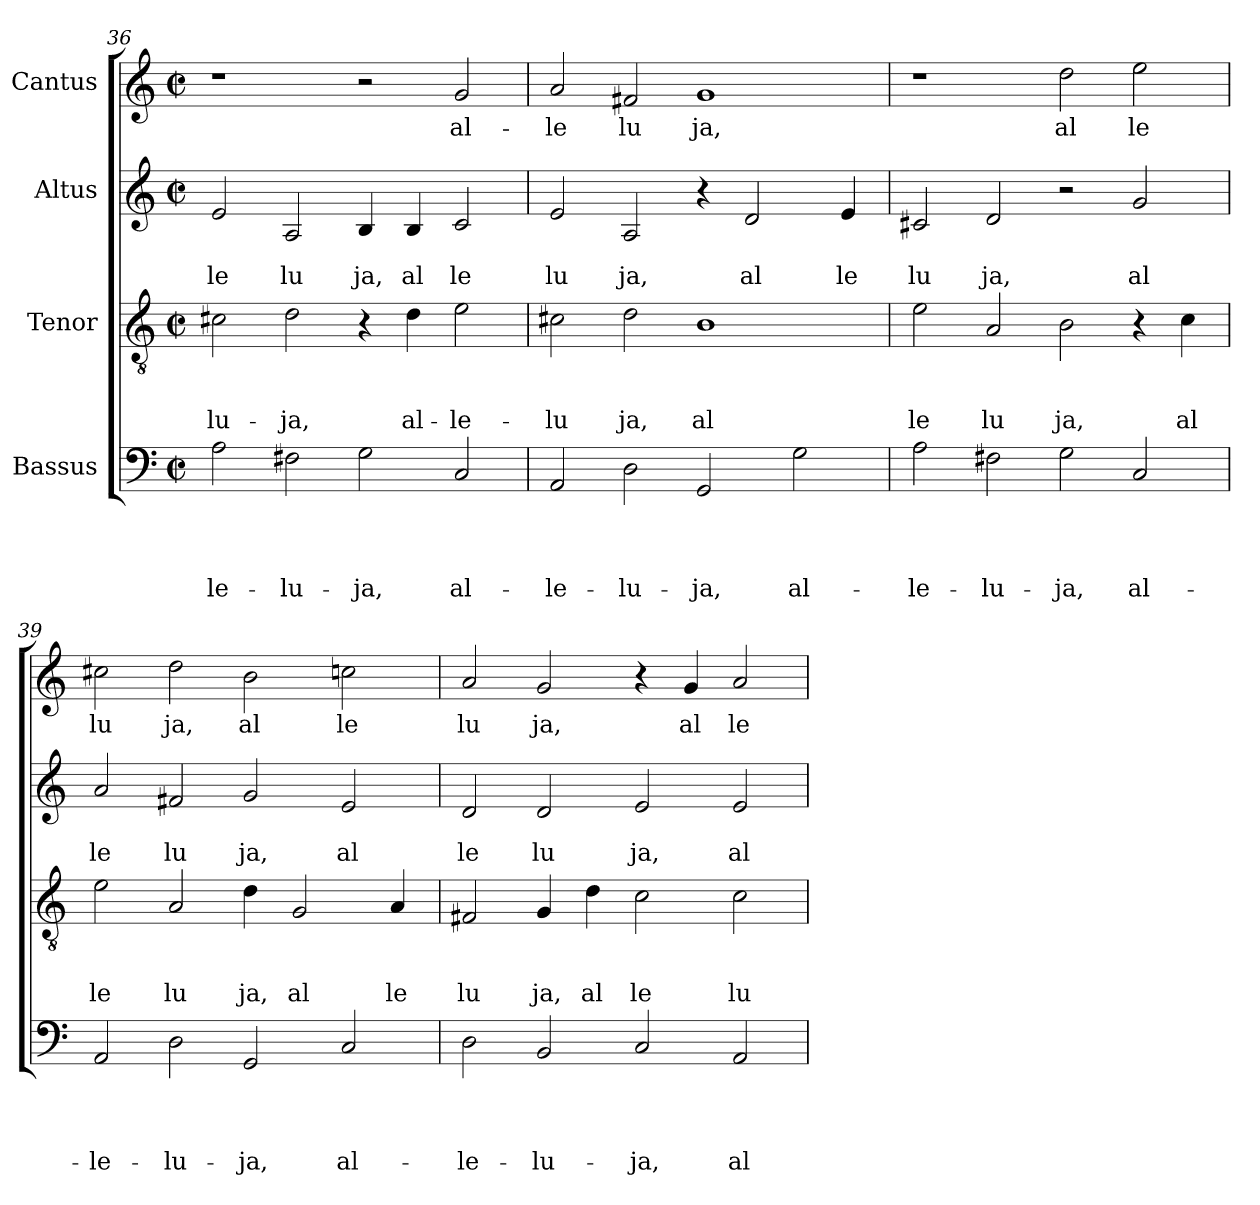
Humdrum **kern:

**kern	**text	**text	**text	**text	**kern	**text	**text	**text	**kern	**text	**text	**kern	**text
*part4	*part4	*part4	*part4	*part4	*part3	*part3	*part3	*part3	*part2	*part2	*part2	*part1	*part1
*staff4	*staff4	*staff4	*staff4	*staff4	*staff3	*staff3	*staff3	*staff3	*staff2	*staff2	*staff2	*staff1	*staff1
*I"Bassus	*	*	*	*	*I"Tenor	*	*	*	*I"Altus	*	*	*I"Cantus	*
*clefF4	*	*	*	*	*clefGv2	*	*	*	*clefG2	*	*	*clefG2	*
*k[]	*	*	*	*	*k[]	*	*	*	*k[]	*	*	*k[]	*
*C:	*	*	*	*	*C:	*	*	*	*C:	*	*	*C:	*
*M2/2	*	*	*	*	*M2/2	*	*	*	*M2/2	*	*	*M2/2	*
*met(c|)	*	*	*	*	*met(c|)	*	*	*	*met(c|)	*	*	*met(c|)	*
=36	=36	=36	=36	=36	=36	=36	=36	=36	=36	=36	=36	=36	=36
!	!	!	!	!LO:LY:b	!	!	!	!LO:LY:b	!	!	!LO:LY:b	!	!
2A\	.	.	.	-le-	2c#X\	.	.	-lu-	2e/	.	le	1r	.
!	!	!	!	!LO:LY:b	!	!	!	!LO:LY:b	!	!	!LO:LY:b	!	!
2F#X\	.	.	.	-lu-	2d\	.	.	-ja,	2A/	.	lu	.	.
!	!	!	!	!LO:LY:b	!	!	!	!	!	!	!LO:LY:b	!	!
2G\	.	.	.	-ja,	4r	.	.	.	4B/	.	ja,	2r	.
!	!	!	!	!	!	!	!	!LO:LY:b	!	!	!LO:LY:b	!	!
.	.	.	.	.	4d\	.	.	al-	4B/	.	al	.	.
!	!	!	!	!LO:LY:b	!	!	!	!LO:LY:b	!	!	!LO:LY:b	!	!LO:LY:b
2C/	.	.	.	al-	2e\	.	.	-le-	2c/	.	le	2g/	al-
!!LO:LB:g=z
=37	=37	=37	=37	=37	=37	=37	=37	=37	=37	=37	=37	=37	=37
!	!	!	!	!LO:LY:b	!	!	!	!LO:LY:b	!	!	!LO:LY:b	!	!LO:LY:b
2AA/	.	.	.	-le-	2c#X\	.	.	-lu	2e/	.	lu	2a/	-le
!	!	!	!	!LO:LY:b	!	!	!	!LO:LY:b	!	!	!LO:LY:b	!	!LO:LY:b
2D\	.	.	.	-lu-	2d\	.	.	ja,	2A/	.	ja,	2f#X/	lu
!	!	!	!	!LO:LY:b	!	!	!	!LO:LY:b	!	!	!	!	!LO:LY:b
2GG/	.	.	.	-ja,	1B	.	.	al	4r	.	.	1g	ja,
!	!	!	!	!	!	!	!	!	!	!	!LO:LY:b	!	!
.	.	.	.	.	.	.	.	.	2d/	.	al	.	.
!	!	!	!	!LO:LY:b	!	!	!	!	!	!	!	!	!
2G\	.	.	.	al-	.	.	.	.	.	.	.	.	.
!	!	!	!	!	!	!	!	!	!	!	!LO:LY:b	!	!
.	.	.	.	.	.	.	.	.	4e/	.	le	.	.
=38	=38	=38	=38	=38	=38	=38	=38	=38	=38	=38	=38	=38	=38
!	!	!	!	!LO:LY:b	!	!	!	!LO:LY:b	!	!	!LO:LY:b	!	!
2A\	.	.	.	-le-	2e\	.	.	le	2c#X/	.	lu	1r	.
!	!	!	!	!LO:LY:b	!	!	!	!LO:LY:b	!	!	!LO:LY:b	!	!
2F#X\	.	.	.	-lu-	2A/	.	.	lu	2d/	.	ja,	.	.
!	!	!	!	!LO:LY:b	!	!	!	!LO:LY:b	!	!	!	!	!LO:LY:b
2G\	.	.	.	-ja,	2B\	.	.	ja,	2r	.	.	2dd\	al
!	!	!	!	!LO:LY:b	!	!	!	!	!	!	!LO:LY:b	!	!LO:LY:b
2C/	.	.	.	al-	4r	.	.	.	2g/	.	al	2ee\	le
!	!	!	!	!	!	!	!	!LO:LY:b	!	!	!	!	!
.	.	.	.	.	4c\	.	.	al	.	.	.	.	.
=39	=39	=39	=39	=39	=39	=39	=39	=39	=39	=39	=39	=39	=39
!	!	!	!	!LO:LY:b	!	!	!	!LO:LY:b	!	!	!LO:LY:b	!	!LO:LY:b
2AA/	.	.	.	-le-	2e\	.	.	le	2a/	.	le	2cc#X\	lu
!	!	!	!	!LO:LY:b	!	!	!	!LO:LY:b	!	!	!LO:LY:b	!	!LO:LY:b
2D\	.	.	.	-lu-	2A/	.	.	lu	2f#X/	.	lu	2dd\	ja,
!	!	!	!	!LO:LY:b	!	!	!	!LO:LY:b	!	!	!LO:LY:b	!	!LO:LY:b
2GG/	.	.	.	-ja,	4d\	.	.	ja,	2g/	.	ja,	2b\	al
!	!	!	!	!	!	!	!	!LO:LY:b	!	!	!	!	!
.	.	.	.	.	2G/	.	.	al	.	.	.	.	.
!	!	!	!	!LO:LY:b	!	!	!	!	!	!	!LO:LY:b	!	!LO:LY:b
2C/	.	.	.	al-	.	.	.	.	2e/	.	al	2ccn\	le
!	!	!	!	!	!	!	!	!LO:LY:b	!	!	!	!	!
.	.	.	.	.	4A/	.	.	le	.	.	.	.	.
=40	=40	=40	=40	=40	=40	=40	=40	=40	=40	=40	=40	=40	=40
!	!	!	!	!LO:LY:b	!	!	!	!LO:LY:b	!	!	!LO:LY:b	!	!LO:LY:b
2D\	.	.	.	-le-	2F#X/	.	.	lu	2d/	.	le	2a/	lu
!	!	!	!	!LO:LY:b	!	!	!	!LO:LY:b	!	!	!LO:LY:b	!	!LO:LY:b
2BB/	.	.	.	-lu-	4G/	.	.	ja,	2d/	.	lu	2g/	ja,
!	!	!	!	!	!	!	!	!LO:LY:b	!	!	!	!	!
.	.	.	.	.	4d\	.	.	al	.	.	.	.	.
!	!	!	!	!LO:LY:b	!	!	!	!LO:LY:b	!	!	!LO:LY:b	!	!
2C/	.	.	.	-ja,	2c\	.	.	le	2e/	.	ja,	4r	.
!	!	!	!	!	!	!	!	!	!	!	!	!	!LO:LY:b
.	.	.	.	.	.	.	.	.	.	.	.	4g/	al
!	!	!	!	!LO:LY:b	!	!	!	!LO:LY:b	!	!	!LO:LY:b	!	!LO:LY:b
2AA/	.	.	.	al-	2c\	.	.	lu	2e/	.	al	2a/	le
=	=	=	=	=	=	=	=	=	=	=	=	=	=
*-	*-	*-	*-	*-	*-	*-	*-	*-	*-	*-	*-	*-	*-
